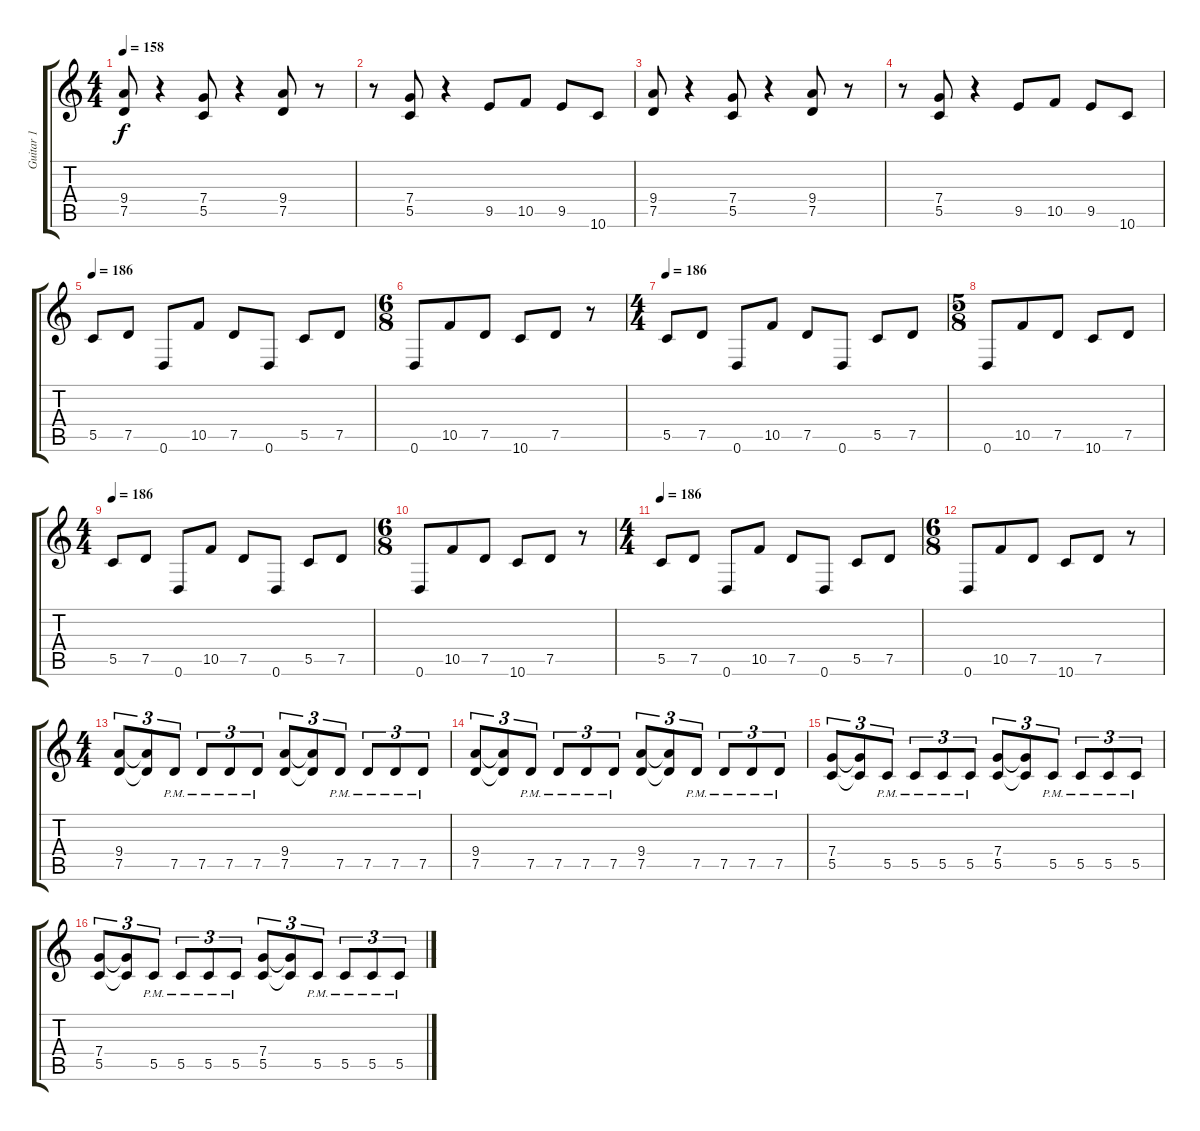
\track ("Guitar 1" "Guitar 1") {instrument distortionguitar}
\staff {score tabs}
\tuning (D4 A3 F3 C3 G2 D2) {hide}
\ts (4 4)
\tempo 158
\clef g2
\ks c
(9.4 7.5).8{dy f instrument distortionguitar} r.4 (7.4 5.5).8 r.4 (9.4 7.5).8 r.8 |
r.8 (7.4 5.5).8 r.4 9.5.8 10.5.8 9.5.8 10.6.8 |
(9.4 7.5).8 r.4 (7.4 5.5).8 r.4 (9.4 7.5).8 r.8 |
r.8 (7.4 5.5).8 r.4 9.5.8 10.5.8 9.5.8 10.6.8 |
\tempo 186
5.5.8 7.5.8 0.6.8 10.5.8 7.5.8 0.6.8 5.5.8 7.5.8 |
\ts (6 8)
0.6.8 10.5.8 7.5.8 10.6.8 7.5.8 r.8 |
\ts (4 4)
\tempo 186
5.5.8 7.5.8 0.6.8 10.5.8 7.5.8 0.6.8 5.5.8 7.5.8 |
\ts (5 8)
0.6.8 10.5.8 7.5.8 10.6.8 7.5.8 |
\ts (4 4)
\tempo 186
5.5.8 7.5.8 0.6.8 10.5.8 7.5.8 0.6.8 5.5.8 7.5.8 |
\ts (6 8)
0.6.8 10.5.8 7.5.8 10.6.8 7.5.8 r.8 |
\ts (4 4)
\tempo 186
5.5.8 7.5.8 0.6.8 10.5.8 7.5.8 0.6.8 5.5.8 7.5.8 |
\ts (6 8)
0.6.8 10.5.8 7.5.8 10.6.8 7.5.8 r.8 |
\ts (4 4)
(9.4 7.5).8{tu (3 2)} (9.4{t} 7.5{t}).8{tu (3 2)} 7.5{pm}.8{tu (3 2)} 7.5{pm}.8{tu (3 2)} 7.5{pm}.8{tu (3 2)} 7.5{pm}.8{tu (3 2)} (9.4 7.5).8{tu (3 2)} (9.4{t} 7.5{t}).8{tu (3 2)} 7.5{pm}.8{tu (3 2)} 7.5{pm}.8{tu (3 2)} 7.5{pm}.8{tu (3 2)} 7.5{pm}.8{tu (3 2)} |
(9.4 7.5).8{tu (3 2)} (9.4{t} 7.5{t}).8{tu (3 2)} 7.5{pm}.8{tu (3 2)} 7.5{pm}.8{tu (3 2)} 7.5{pm}.8{tu (3 2)} 7.5{pm}.8{tu (3 2)} (9.4 7.5).8{tu (3 2)} (9.4{t} 7.5{t}).8{tu (3 2)} 7.5{pm}.8{tu (3 2)} 7.5{pm}.8{tu (3 2)} 7.5{pm}.8{tu (3 2)} 7.5{pm}.8{tu (3 2)} |
(7.4 5.5).8{tu (3 2)} (7.4{t} 5.5{t}).8{tu (3 2)} 5.5{pm}.8{tu (3 2)} 5.5{pm}.8{tu (3 2)} 5.5{pm}.8{tu (3 2)} 5.5{pm}.8{tu (3 2)} (7.4 5.5).8{tu (3 2)} (7.4{t} 5.5{t}).8{tu (3 2)} 5.5{pm}.8{tu (3 2)} 5.5{pm}.8{tu (3 2)} 5.5{pm}.8{tu (3 2)} 5.5{pm}.8{tu (3 2)} |
(7.4 5.5).8{tu (3 2)} (7.4{t} 5.5{t}).8{tu (3 2)} 5.5{pm}.8{tu (3 2)} 5.5{pm}.8{tu (3 2)} 5.5{pm}.8{tu (3 2)} 5.5{pm}.8{tu (3 2)} (7.4 5.5).8{tu (3 2)} (7.4{t} 5.5{t}).8{tu (3 2)} 5.5{pm}.8{tu (3 2)} 5.5{pm}.8{tu (3 2)} 5.5{pm}.8{tu (3 2)} 5.5{pm}.8{tu (3 2)}
